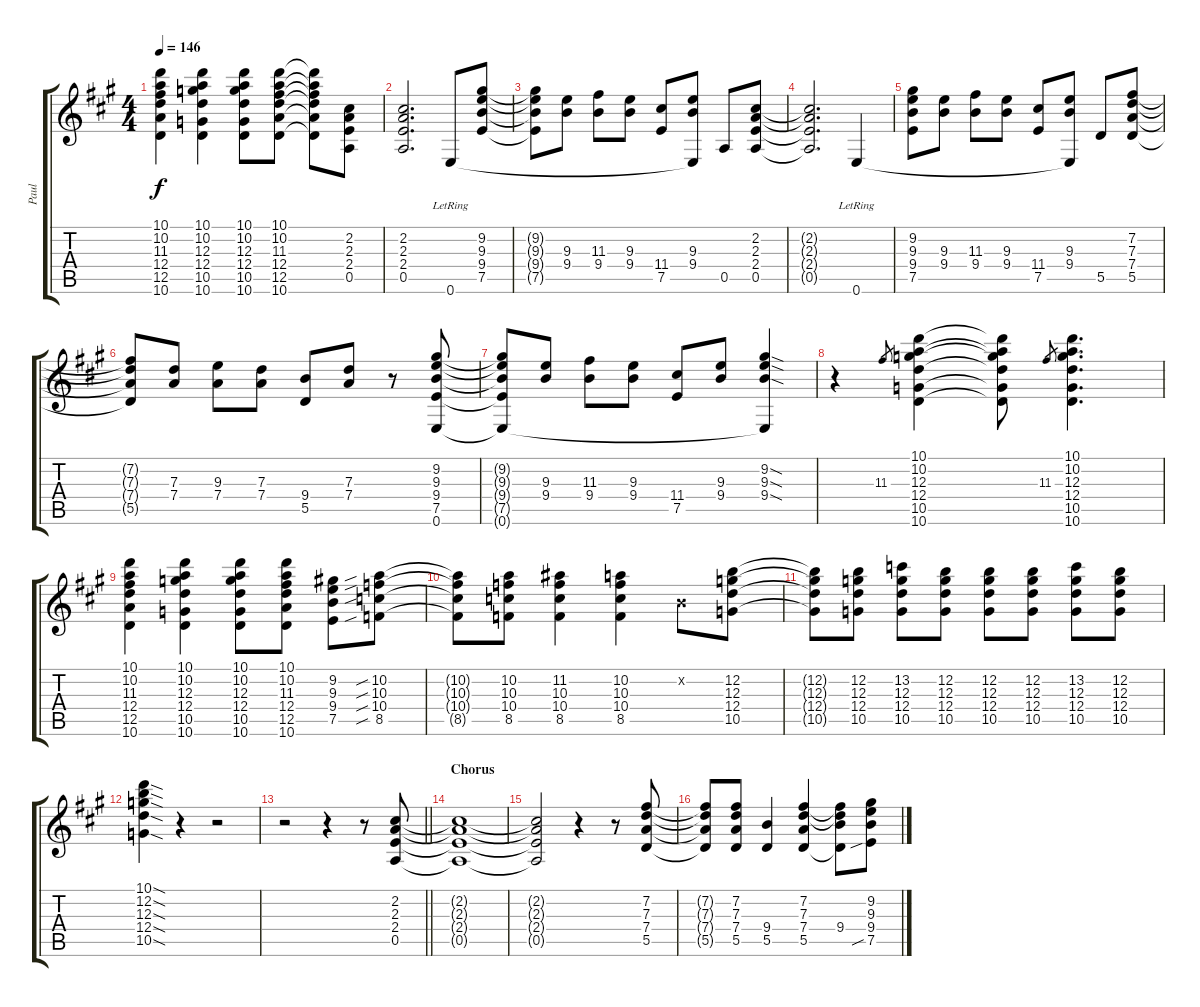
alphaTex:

\track ("Paul" "Paul") {instrument overdrivenguitar}
\staff {score tabs}
\tuning (E4 B3 G3 D3 A2 E2) {hide}
\ts (4 4)
\tempo 146
\clef g2
\ks a
(10.1 10.2 11.3 12.4 12.5 10.6).4{dy f} (10.1 10.2 12.3 12.4 10.5 10.6).4 (10.1 10.2 12.3 12.4 10.5 10.6).8 (10.1 10.2 11.3 12.4 12.5 10.6).8 (10.1{t} 10.2{t} 11.3{t} 12.4{t} 12.5{t} 10.6{t}).8 (2.2 2.3 2.4 0.5).8 |
(2.2 2.3 2.4 0.5).2{d} 0.6{lr}.8 (9.2 9.3 9.4 7.5).8 |
(9.2{t} 9.3{t} 9.4{t} 7.5{t}).8 (9.3 9.4).8 (11.3 9.4).8 (9.3 9.4).8 (11.4 7.5).8 (9.3 9.4 0.6{t}).8 0.5.8 (2.2 2.3 2.4 0.5).8 |
(2.2{t} 2.3{t} 2.4{t} 0.5{t}).2{d} 0.6{lr}.4 |
(9.2 9.3 9.4 7.5).8 (9.3 9.4).8 (11.3 9.4).8 (9.3 9.4).8 (11.4 7.5).8 (9.3 9.4 0.6{t}).8 5.5.8 (7.2 7.3 7.4 5.5).8 |
(7.2{t} 7.3{t} 7.4{t} 5.5{t}).8 (7.3 7.4).8 (9.3 7.4).8 (7.3 7.4).8 (9.4 5.5).8 (7.3 7.4).8 r.8 (9.2 9.3 9.4 7.5 0.6).8 |
(9.2{t} 9.3{t} 9.4{t} 7.5{t} 0.6{t}).8 (9.3 9.4).8 (11.3 9.4).8 (9.3 9.4).8 (11.4 7.5).8 (9.3 9.4).8 (9.2{sod} 9.3{sod} 9.4{sod} 0.6{t}).4 |
r.4 11.3.8{gr} (10.1 10.2 12.3 12.4 10.5 10.6).4 (10.1{t} 10.2{t} 12.3{t} 12.4{t} 10.5{t} 10.6{t}).8 11.3.8{gr} (10.1 10.2 12.3 12.4 10.5 10.6).4{d} |
(10.1 10.2 11.3 12.4 12.5 10.6).4 (10.1 10.2 12.3 12.4 10.5 10.6).4 (10.1 10.2 12.3 12.4 10.5 10.6).8 (10.1 10.2 11.3 12.4 12.5 10.6).8 (9.2 9.3 9.4 7.5).8 (10.2{sib} 10.3{sib} 10.4{sib} 8.5{sib}).8 |
(10.2{t} 10.3{t} 10.4{t} 8.5{t}).8 (10.2 10.3 10.4 8.5).8 (11.2 10.3 10.4 8.5).4 (10.2 10.3 10.4 8.5).4 0.2{x}.8 (12.2 12.3 12.4 10.5).8 |
(12.2{t} 12.3{t} 12.4{t} 10.5{t}).8 (12.2 12.3 12.4 10.5).8 (13.2 12.3 12.4 10.5).8 (12.2 12.3 12.4 10.5).8 (12.2 12.3 12.4 10.5).8 (12.2 12.3 12.4 10.5).8 (13.2 12.3 12.4 10.5).8 (12.2 12.3 12.4 10.5).8 |
(10.1{sod} 12.2{sod} 12.3{sod} 12.4{sod} 10.5{sod}).4 r.4 r.2 |
\barLineRight lightlight
r.2 r.4 r.8 (2.2 2.3 2.4 0.5).8 |
\section ("" "Chorus")
(2.2{t} 2.3{t} 2.4{t} 0.5{t}).1 |
(2.2{t} 2.3{t} 2.4{t} 0.5{t}).2 r.4 r.8 (7.2 7.3 7.4 5.5).8 |
(7.2{t} 7.3{t} 7.4{t} 5.5{t}).8 (7.2 7.3 7.4 5.5).8 (9.4 5.5).4 (7.2 7.3 7.4 5.5).4 (7.2{t} 7.3{t} 9.4 5.5{t}).8 (9.2 9.3 9.4 7.5{sib}).8
